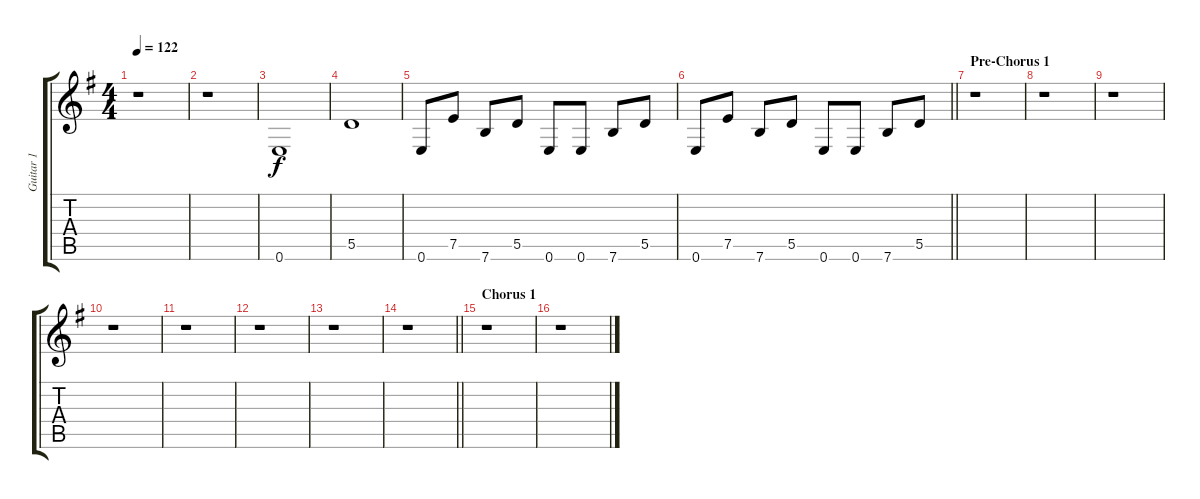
\track ("Guitar 1" "Guitar 1") {instrument overdrivenguitar}
\staff {score tabs}
\tuning (E4 B3 G3 D3 A2 E2) {hide}
\ts (4 4)
\tempo 122
\clef g2
\ks eminor
r.1{dy f} |
r.1 |
0.6.1 |
5.5.1 |
0.6.8 7.5.8 7.6.8 5.5.8 0.6.8 0.6.8 7.6.8 5.5.8 |
\barLineRight lightlight
0.6.8 7.5.8 7.6.8 5.5.8 0.6.8 0.6.8 7.6.8 5.5.8 |
\section ("" "Pre-Chorus 1")
r.1 |
r.1 |
r.1 |
r.1 |
r.1 |
r.1 |
r.1 |
\barLineRight lightlight
r.1 |
\section ("" "Chorus 1")
r.1 |
r.1
